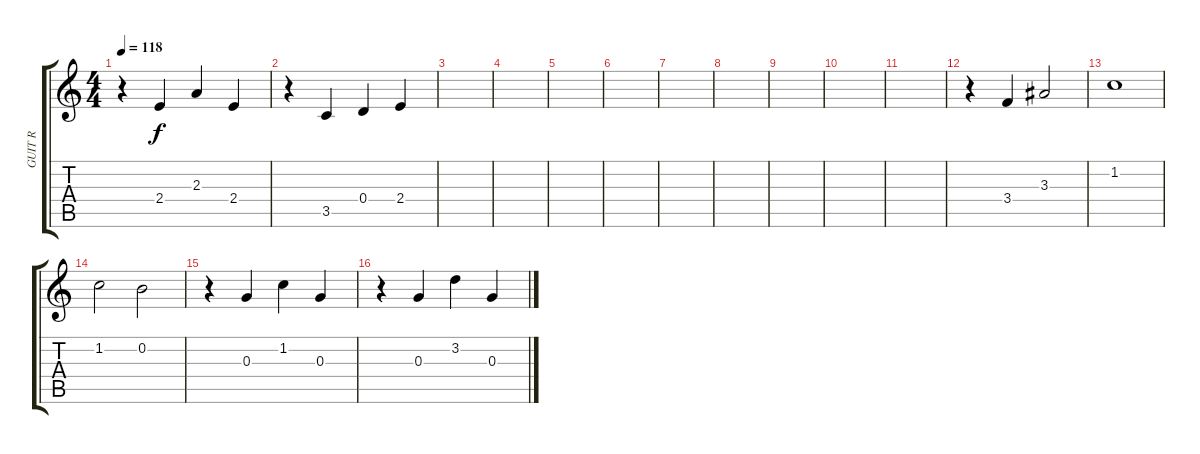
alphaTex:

\track ("GUIT R" "GUIT R") {instrument acousticguitarnylon}
\staff {score tabs}
\tuning (E4 B3 G3 D3 A2 E2) {hide}
\ts (4 4)
\tempo 118
\clef g2
\ks c
r.4{dy f} 2.4.4 2.3.4 2.4.4 |
r.4 3.5.4 0.4.4 2.4.4 |
|
|
|
|
|
|
|
|
|
r.4 3.4.4 3.3.2 |
1.2.1 |
1.2.2 0.2.2 |
r.4 0.3.4 1.2.4 0.3.4 |
r.4 0.3.4 3.2.4 0.3.4
